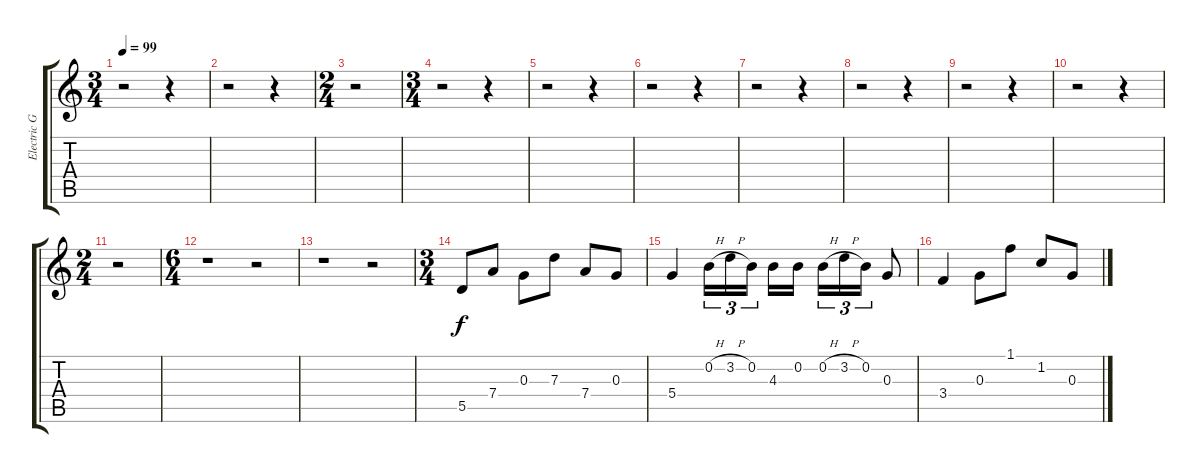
\track ("Electric Guitar (Riff A)" "Electric G") {instrument distortionguitar}
\staff {score tabs}
\tuning (E4 B3 G3 D3 A2 E2) {hide}
\ts (3 4)
\tempo 99
\clef g2
\ks c
r.2{dy f} r.4 |
r.2 r.4 |
\ts (2 4)
r.2 |
\ts (3 4)
r.2 r.4 |
r.2 r.4 |
r.2 r.4 |
r.2 r.4 |
r.2 r.4 |
r.2 r.4 |
r.2 r.4 |
\ts (2 4)
r.2 |
\ts (6 4)
r.1 r.2 |
r.1 r.2 |
\ts (3 4)
5.5.8 7.4.8 0.3.8 7.3.8 7.4.8 0.3.8 |
5.4.4 0.2{h}.16{tu (3 2)} 3.2{h}.16{tu (3 2)} 0.2.16{tu (3 2)} 4.3.16 0.2.16 0.2{h}.16{tu (3 2)} 3.2{h}.16{tu (3 2)} 0.2.16{tu (3 2)} 0.3.8 |
3.4.4 0.3.8 1.1.8 1.2.8 0.3.8
